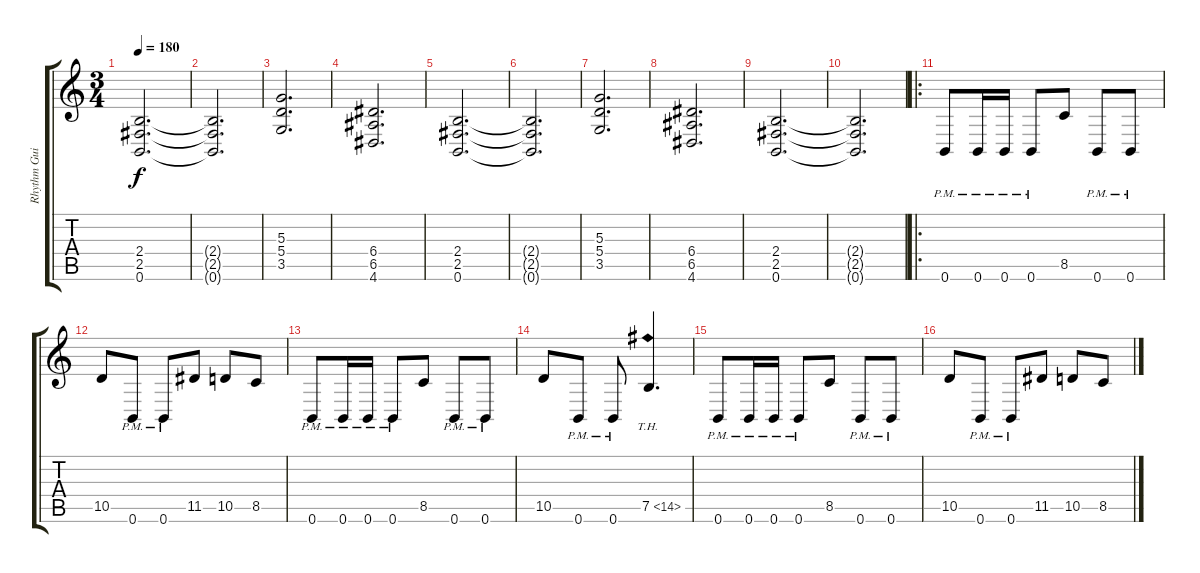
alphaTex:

\track ("Rhythm Guitar 2" "Rhythm Gui") {instrument distortionguitar}
\staff {score tabs}
\tuning (B3 Gb3 D3 A2 E2 B1) {hide}
\ts (3 4)
\tempo 180
\clef g2
\ks c
(2.4 2.5 0.6).2{d dy f} |
(2.4{t} 2.5{t} 0.6{t}).2{d} |
(5.3 5.4 3.5).2{d} |
(6.4 6.5 4.6).2{d} |
(2.4 2.5 0.6).2{d} |
(2.4{t} 2.5{t} 0.6{t}).2{d} |
(5.3 5.4 3.5).2{d} |
(6.4 6.5 4.6).2{d} |
(2.4 2.5 0.6).2{d} |
(2.4{t} 2.5{t} 0.6{t}).2{d} |
\ro
0.6{pm}.8 0.6{pm}.16 0.6{pm}.16 0.6{pm}.8 8.5.8 0.6{pm}.8 0.6{pm}.8 |
10.5.8 0.6{pm}.8 0.6{pm}.8 11.5.8 10.5.8 8.5.8 |
0.6{pm}.8 0.6{pm}.16 0.6{pm}.16 0.6{pm}.8 8.5.8 0.6{pm}.8 0.6{pm}.8 |
10.5.8 0.6{pm}.8 0.6{pm}.8 7.5{th 7}.4{d} |
0.6{pm}.8 0.6{pm}.16 0.6{pm}.16 0.6{pm}.8 8.5.8 0.6{pm}.8 0.6{pm}.8 |
10.5.8 0.6{pm}.8 0.6{pm}.8 11.5.8 10.5.8 8.5.8
